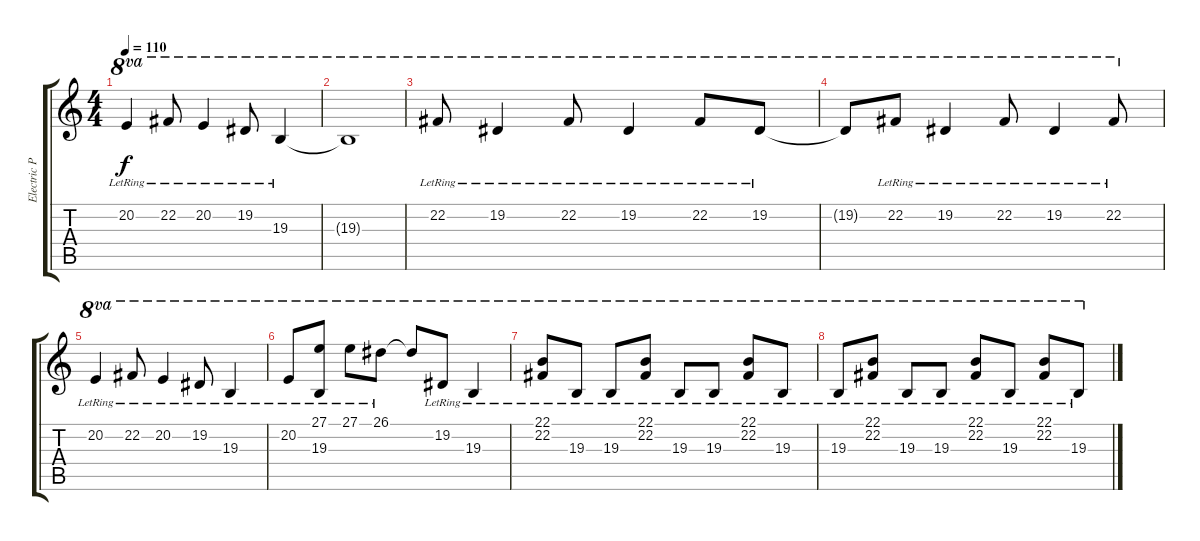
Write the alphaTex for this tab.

\track ("Electric Piano" "Electric P") {instrument electricgrandpiano}
\staff {score tabs}
\tuning (Db4 Ab3 E3 B2 Gb2 Db2) {hide}
\ts (4 4)
\tempo 110
\clef g2
\ks c
20.2{lr}.4{ot 8va dy f} 22.2{lr}.8{ot 8va} 20.2{lr}.4{ot 8va} 19.2{lr}.8{ot 8va} 19.3{lr}.4{ot 8va} |
19.3{t}.1{ot 8va} |
22.2{lr}.8{ot 8va} 19.2{lr}.4{ot 8va} 22.2{lr}.8{ot 8va} 19.2{lr}.4{ot 8va} 22.2{lr}.8{ot 8va} 19.2{lr}.8{ot 8va} |
19.2{t}.8{ot 8va} 22.2{lr}.8{ot 8va} 19.2{lr}.4{ot 8va} 22.2{lr}.8{ot 8va} 19.2{lr}.4{ot 8va} 22.2{lr}.8{ot 8va} |
20.2{lr}.4{ot 8va volume 1} 22.2{lr}.8{ot 8va} 20.2{lr}.4{ot 8va} 19.2{lr}.8{ot 8va} 19.3{lr}.4{ot 8va} |
20.2{lr}.8{ot 8va} (27.1 19.3{lr}).8{ot 8va} 27.1{lr}.8{ot 8va} 26.1{lr}.8{ot 8va} 26.1{t}.8{ot 8va} 19.2{lr}.8{ot 8va} 19.3{lr}.4{ot 8va} |
(22.1{lr} 22.2{lr}).8{ot 8va} 19.3{lr}.8{ot 8va} 19.3{lr}.8{ot 8va} (22.1{lr} 22.2{lr}).8{ot 8va} 19.3{lr}.8{ot 8va} 19.3{lr}.8{ot 8va} (22.1{lr} 22.2{lr}).8{ot 8va} 19.3{lr}.8{ot 8va} |
19.3{lr}.8{ot 8va} (22.1{lr} 22.2{lr}).8{ot 8va} 19.3{lr}.8{ot 8va} 19.3{lr}.8{ot 8va} (22.1{lr} 22.2{lr}).8{ot 8va} 19.3{lr}.8{ot 8va} (22.1{lr} 22.2{lr}).8{ot 8va} 19.3{lr}.8{ot 8va}
